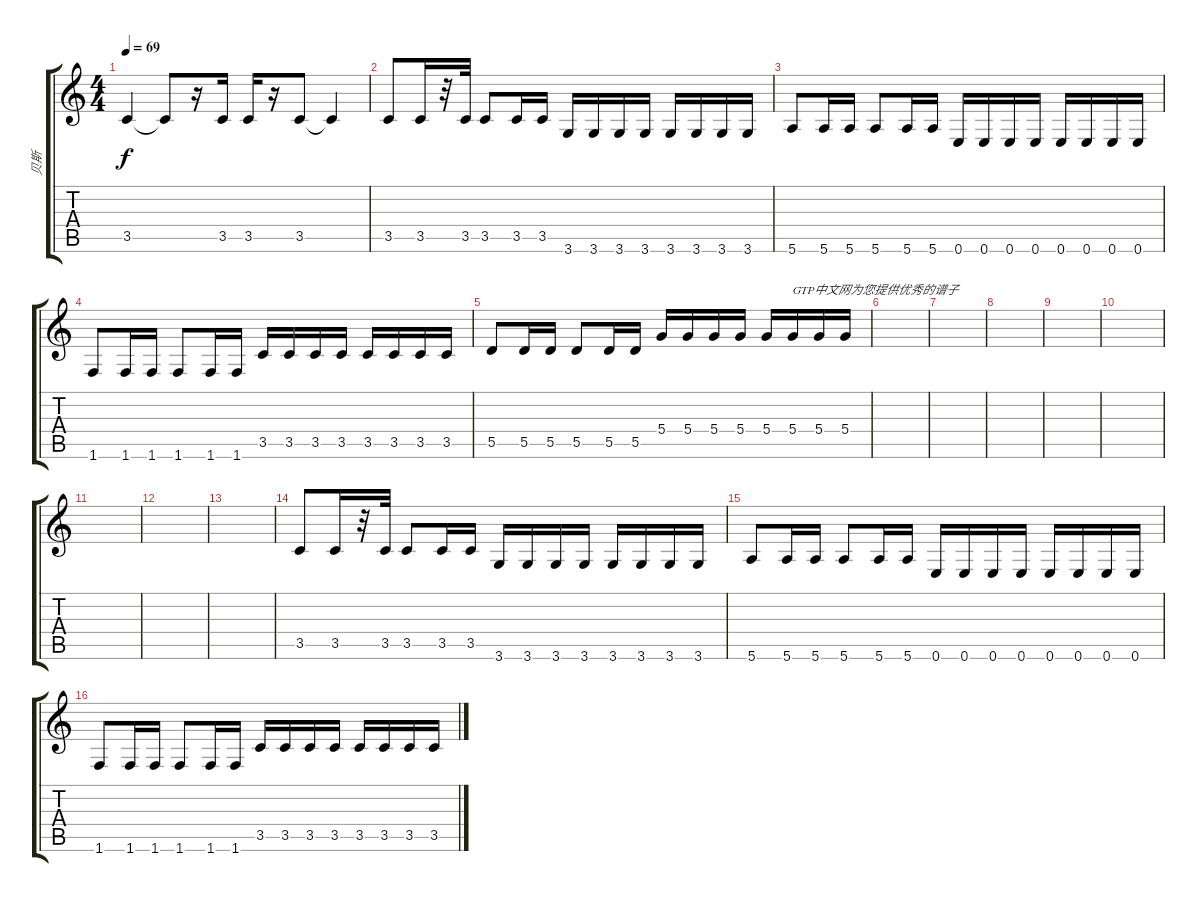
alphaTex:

\track ("贝斯" "贝斯") {instrument acousticbass}
\staff {score tabs}
\tuning (E4 B3 G3 D3 A2 E2) {hide}
\ts (4 4)
\tempo 69
\clef g2
\ks c
3.5.4{dy f} 3.5{t}.8 r.16 3.5.16 3.5.16 r.16 3.5.8 3.5{t}.4 |
3.5.8 3.5.16 r.32 3.5.32 3.5.8 3.5.16 3.5.16 3.6.16 3.6.16 3.6.16 3.6.16 3.6.16 3.6.16 3.6.16 3.6.16 |
5.6.8 5.6.16 5.6.16 5.6.8 5.6.16 5.6.16 0.6.16 0.6.16 0.6.16 0.6.16 0.6.16 0.6.16 0.6.16 0.6.16 |
1.6.8 1.6.16 1.6.16 1.6.8 1.6.16 1.6.16 3.5.16 3.5.16 3.5.16 3.5.16 3.5.16 3.5.16 3.5.16 3.5.16 |
5.5.8 5.5.16 5.5.16 5.5.8 5.5.16 5.5.16 5.4.16 5.4.16 5.4.16 5.4.16 5.4.16 5.4.16{txt "GTP中文网为您提供优秀的谱子"} 5.4.16 5.4.16 |
|
|
|
|
|
|
|
|
3.5.8 3.5.16 r.32 3.5.32 3.5.8 3.5.16 3.5.16 3.6.16 3.6.16 3.6.16 3.6.16 3.6.16 3.6.16 3.6.16 3.6.16 |
5.6.8 5.6.16 5.6.16 5.6.8 5.6.16 5.6.16 0.6.16 0.6.16 0.6.16 0.6.16 0.6.16 0.6.16 0.6.16 0.6.16 |
1.6.8 1.6.16 1.6.16 1.6.8 1.6.16 1.6.16 3.5.16 3.5.16 3.5.16 3.5.16 3.5.16 3.5.16 3.5.16 3.5.16
